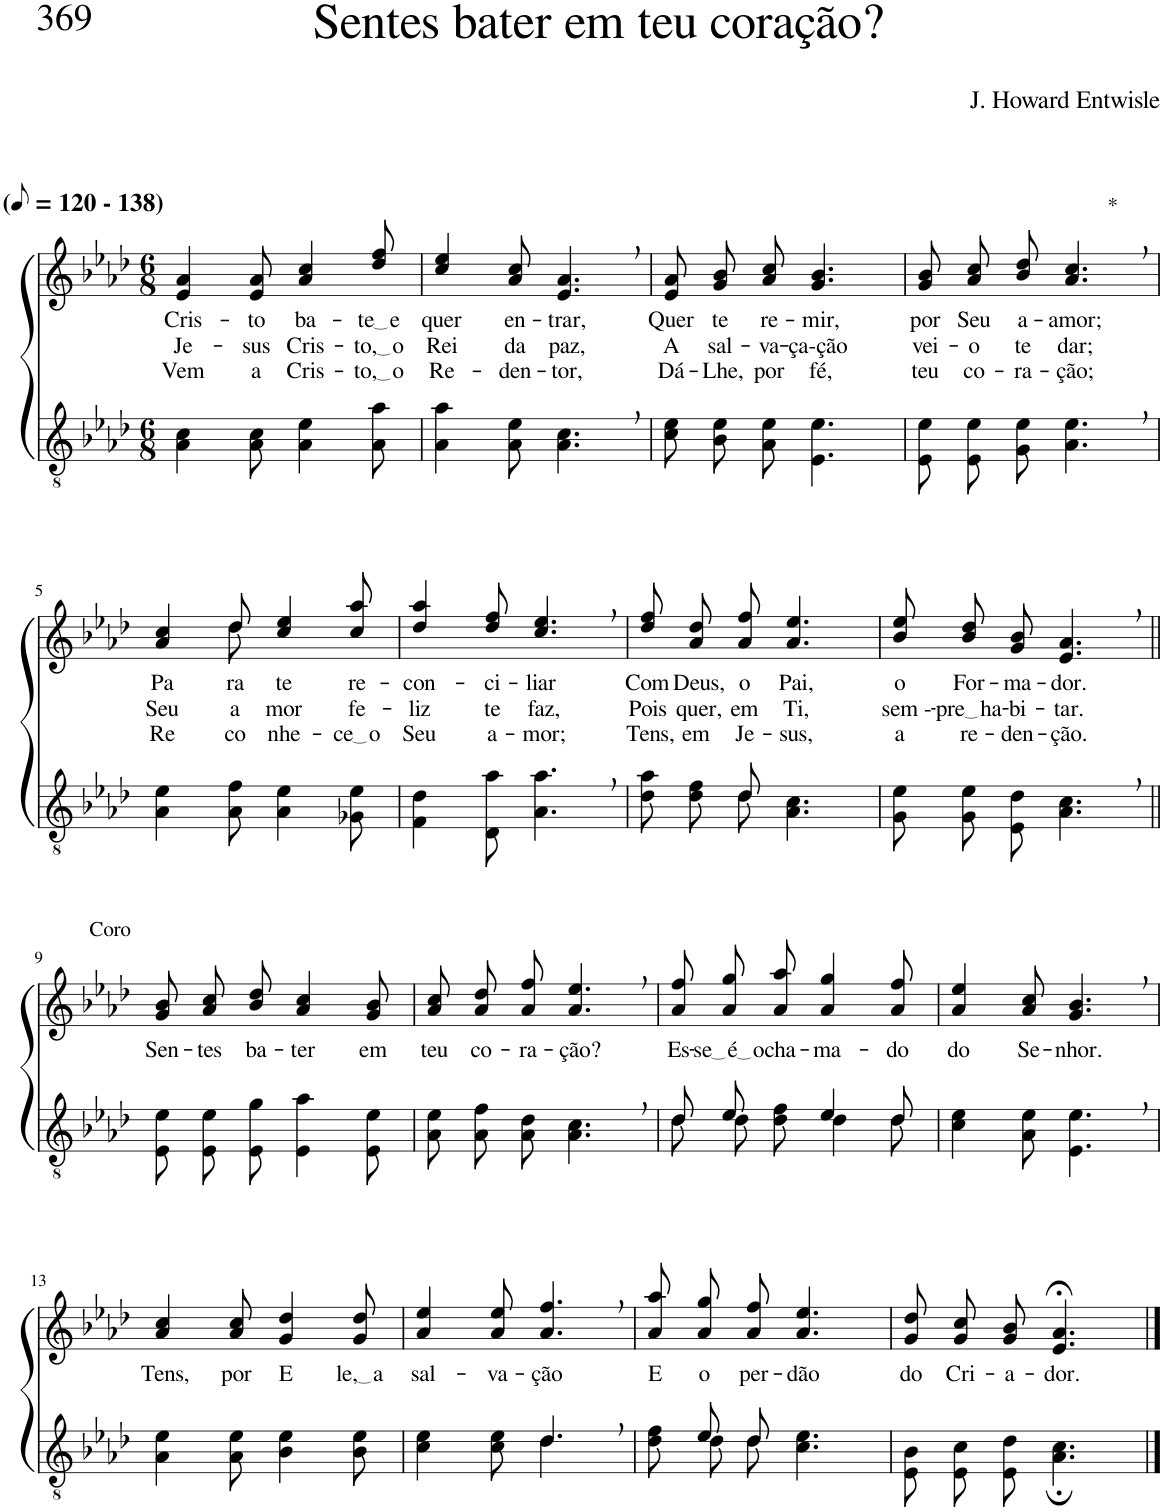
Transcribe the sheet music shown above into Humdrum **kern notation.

**kern	**kern	**text	**text	**text
*part2	*part1	*part1	*part1	*part1
*staff2	*staff1	*staff1	*staff1	*staff1
*I"Parte III e IV	*I"Parte I e II	*	*	*
*clefGv2	*clefG2	*	*	*
*Trd3c5	*Trd3c5	*	*	*
*k[b-e-a-d-]	*k[b-e-a-d-]	*	*	*
*M6/8	*M6/8	*	*	*
*MM60	*MM60	*	*	*
=1	=1	=1	=1	=1
!	!LO:TX:a:B:t=(	!	!	!
!	!LO:TX:a:B:t=- 138)	!	!	!
!	!	!LO:LY:b	!LO:LY:b	!LO:LY:b
4A-\ 4c\	4e-/ 4a-/	Cris-	Je-	Vem
!	!	!LO:LY:b	!LO:LY:b	!LO:LY:b
8A-\ 8c\	8e-/ 8a-/	-to	-sus	a
!	!	!LO:LY:b	!LO:LY:b	!LO:LY:b
4A-\ 4e-\	4a-/ 4cc/	ba-	Cris-	Cris-
!	!	!LO:LY:b	!LO:LY:b	!LO:LY:b
8A-\ 8a-\	8dd-/ 8ff/	te e	to, o	to, o
=2	=2	=2	=2	=2
!	!	!LO:LY:b	!LO:LY:b	!LO:LY:b
4A-\ 4a-\	4cc/ 4ee-/	quer	Rei	Re-
!	!	!LO:LY:b	!LO:LY:b	!LO:LY:b
8A-\ 8e-\	8a-/ 8cc/	en-	da	-den-
!	!	!LO:LY:b	!LO:LY:b	!LO:LY:b
4.A-\, 4.c\,	4.e-/, 4.a-/,	-trar,	paz,	-tor,
=3	=3	=3	=3	=3
!	!	!LO:LY:b	!LO:LY:b	!LO:LY:b
8c\ 8e-\L	8e-/ 8a-/L	Quer	A	Dá-
!	!	!LO:LY:b	!LO:LY:b	!LO:LY:b
8B-\ 8e-\	8g/ 8b-/	te	sal-	-Lhe,
!	!	!LO:LY:b	!LO:LY:b	!LO:LY:b
8A-\ 8e-\J	8a-/ 8cc/J	re-	-va-	por
!	!	!LO:LY:b	!LO:LY:b	!LO:LY:b
4.E-\ 4.e-\	4.g/ 4.b-/	-mir,	-ça-ção	fé,
=4	=4	=4	=4	=4
!	!	!LO:LY:b	!LO:LY:b	!LO:LY:b
8E-/ 8e-/L	8g\ 8b-\L	por	vei-	teu
!	!	!LO:LY:b	!LO:LY:b	!LO:LY:b
8E-/ 8e-/	8a-\ 8cc\	Seu	o	co-
!	!	!LO:LY:b	!LO:LY:b	!LO:LY:b
8G/ 8e-/J	8b-\ 8dd-\J	a-	te	-ra-
!	!LO:TX:a:t=*	!	!	!
!	!	!LO:LY:b	!LO:LY:b	!LO:LY:b
4.A-\, 4.e-\,	4.a-/, 4.cc/,	-amor;	dar;	-ção;
!!LO:LB:g=z
=5	=5	=5	=5	=5
*	*^	*	*	*
!	!	!	!LO:LY:b	!LO:LY:b	!LO:LY:b
4A-\ 4e-\	4ryy	4a-/ 4cc/	Pa-	-Seu	Re-
!	!	!	!LO:LY:b	!LO:LY:b	!LO:LY:b
8A-\ 8f\	8dd-\	8dd-/	-ra	a-	-co-
!	!	!	!LO:LY:b	!LO:LY:b	!LO:LY:b
4A-\ 4e-\	4.ryy	4cc/ 4ee-/	te	-mor	-nhe-
!	!	!	!LO:LY:b	!LO:LY:b	!LO:LY:b
8G-X\ 8e-\	.	8cc/ 8aa-/	re-	fe-	ce o
=6	=6	=6	=6	=6	=6
!	!	!	!LO:LY:b	!LO:LY:b	!LO:LY:b
*	*v	*v	*	*	*
4F\ 4d-\	4dd-/ 4aa-/	-con-	-liz	Seu
!	!	!LO:LY:b	!LO:LY:b	!LO:LY:b
8D-\ 8a-\	8dd-/ 8ff/	-ci-	te	a-
!	!	!LO:LY:b	!LO:LY:b	!LO:LY:b
4.A-\, 4.a-\,	4.cc/, 4.ee-/,	-liar	faz,	-mor;
=7	=7	=7	=7	=7
*^	*	*	*	*
!	!	!	!LO:LY:b	!LO:LY:b	!LO:LY:b
8d-\ 8a-\L	4ryy	8dd-\ 8ff\L	Com	Pois	Tens,
!	!	!	!LO:LY:b	!LO:LY:b	!LO:LY:b
8d-\ 8f\	.	8a-\ 8dd-\	Deus,	quer,	em
!	!	!	!LO:LY:b	!LO:LY:b	!LO:LY:b
8d-\J	8d-/	8a-\ 8ff\J	o	em	Je-
!	!	!	!LO:LY:b	!LO:LY:b	!LO:LY:b
4.A-\ 4.c\	4.ryy	4.a-/ 4.ee-/	Pai,	Ti,	-sus,
=8	=8	=8	=8	=8	=8
!	!	!	!LO:LY:b	!LO:LY:b	!LO:LY:b
*v	*v	*	*	*	*
8G\ 8e-\L	8b-\ 8ee-\L	o	sem --	a
!	!	!LO:LY:b	!LO:LY:b	!LO:LY:b
8G\ 8e-\	8b-\ 8dd-\	For-	pre ha	re-
!	!	!LO:LY:b	!LO:LY:b	!LO:LY:b
8E-\ 8d-\J	8g\ 8b-\J	-ma-	-bi-	-den-
!	!	!LO:LY:b	!LO:LY:b	!LO:LY:b
4.A-\, 4.c\,	4.e-/, 4.a-/,	-dor.	-tar.	-ção.
!!LO:LB:g=z
=9||	=9||	=9||	=9||	=9||
!	!LO:TX:a:t=Coro	!	!	!
!	!	!LO:LY:b	!	!
8E-\ 8e-\L	8g\ 8b-\L	Sen-	.	.
!	!	!LO:LY:b	!	!
8E-\ 8e-\	8a-\ 8cc\	-tes	.	.
!	!	!LO:LY:b	!	!
8E-\ 8g\J	8b-\ 8dd-\J	ba-	.	.
!	!	!LO:LY:b	!	!
4E-\ 4a-\	4a-/ 4cc/	-ter	.	.
!	!	!LO:LY:b	!	!
8E-\ 8e-\	8g/ 8b-/	em	.	.
=10	=10	=10	=10	=10
!	!	!LO:LY:b	!	!
8A-\ 8e-\L	8a-\ 8cc\L	teu	.	.
!	!	!LO:LY:b	!	!
8A-\ 8f\	8a-\ 8dd-\	co-	.	.
!	!	!LO:LY:b	!	!
8A-\ 8d-\J	8a-\ 8ff\J	-ra-	.	.
!	!	!LO:LY:b	!	!
4.A-\, 4.c\,	4.a-/, 4.ee-/,	-ção?	.	.
=11	=11	=11	=11	=11
*^	*	*	*	*
!	!	!	!LO:LY:b	!	!
8d-/L	8d-\L	8a-\ 8ff\L	Es-	.	.
!	!	!	!LO:LY:b	!	!
8e-/J	8d-\	8a-\ 8gg\	se é o	.	.
!	!	!	!LO:LY:b	!	!
8ryy	8d-\ 8f\J	8a-\ 8aa-\J	cha-	.	.
!	!	!	!LO:LY:b	!	!
4e-/	4d-\	4a-/ 4gg/	-ma-	.	.
!	!	!	!LO:LY:b	!	!
8d-/	8d-\	8a-/ 8ff/	-do	.	.
=12	=12	=12	=12	=12	=12
!	!	!	!LO:LY:b	!	!
*v	*v	*	*	*	*
4c\ 4e-\	4a-/ 4ee-/	do	.	.
!	!	!LO:LY:b	!	!
8A-\ 8e-\	8a-/ 8cc/	Se-	.	.
!	!	!LO:LY:b	!	!
4.E-\, 4.e-\,	4.g/, 4.b-/,	-nhor.	.	.
!!LO:LB:g=z
=13	=13	=13	=13	=13
!	!	!LO:LY:b	!	!
4A-\ 4e-\	4a-/ 4cc/	Tens,	.	.
!	!	!LO:LY:b	!	!
8A-\ 8e-\	8a-/ 8cc/	por	.	.
!	!	!LO:LY:b	!	!
4B-\ 4e-\	4g/ 4dd-/	E	.	.
!	!	!LO:LY:b	!	!
8B-\ 8e-\	8g/ 8dd-/	le, a	.	.
=14	=14	=14	=14	=14
*^	*	*	*	*
!	!	!	!LO:LY:b	!	!
4.ryy	4c\ 4e-\	4a-/ 4ee-/	sal-	.	.
!	!	!	!LO:LY:b	!	!
.	8c\ 8e-\	8a-/ 8ee-/	-va-	.	.
!	!	!	!LO:LY:b	!	!
4.d-,/	4.d-\	4.a-/, 4.ff/,	-ção	.	.
=15	=15	=15	=15	=15	=15
!	!	!	!LO:LY:b	!	!
8ryy	8d-\ 8f\L	8a-\ 8aa-\L	E	.	.
!	!	!	!LO:LY:b	!	!
8e-/L	8d-\	8a-\ 8gg\	o	.	.
!	!	!	!LO:LY:b	!	!
8d-/J	8d-\J	8a-\ 8ff\J	per-	.	.
!	!	!	!LO:LY:b	!	!
4.ryy	4.c\ 4.e-\	4.a-/ 4.ee-/	-dão	.	.
=16	=16	=16	=16	=16	=16
!	!	!	!LO:LY:b	!	!
*v	*v	*	*	*	*
8E-/ 8B-/L	8g/ 8dd-/L	do	.	.
!	!	!LO:LY:b	!	!
8E-/ 8c/	8g/ 8cc/	Cri-	.	.
!	!	!LO:LY:b	!	!
8E-/ 8d-/J	8g/ 8b-/J	-a-	.	.
!	!	!LO:LY:b	!	!
4.A-\; 4.c\;	4.e-/;< 4.a-/;<	-dor.	.	.
==	==	==	==	==
*-	*-	*-	*-	*-
